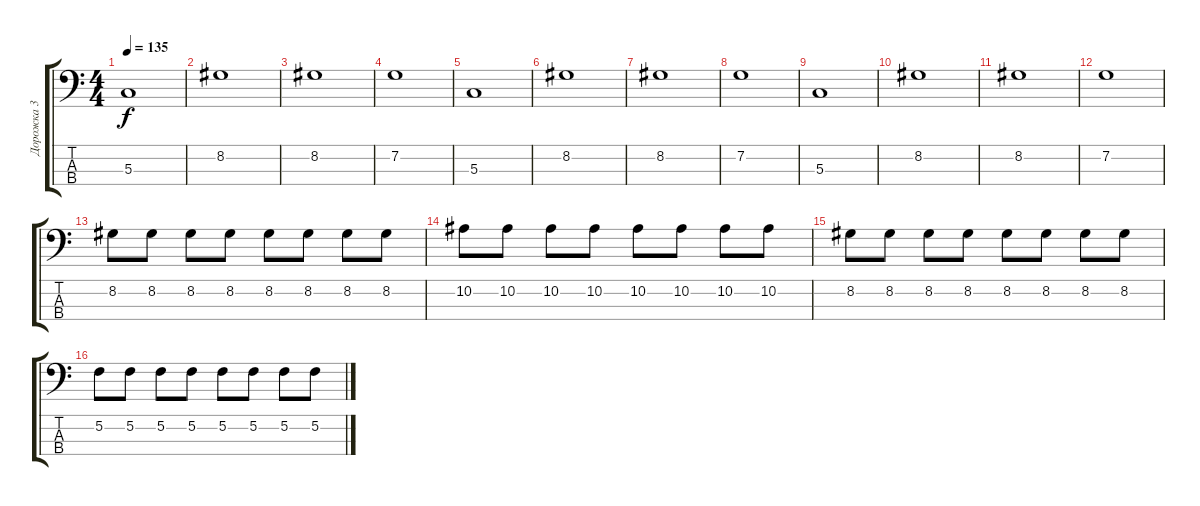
\track ("Дорожка 3" "Дорожка 3") {instrument electricbassfinger}
\staff {score tabs}
\tuning (F2 C2 G1 C1) {hide}
\ts (4 4)
\tempo 135
\clef f4
\ks c
5.3.1{dy f} |
8.2.1 |
8.2.1 |
7.2.1 |
5.3.1 |
8.2.1 |
8.2.1 |
7.2.1 |
5.3.1 |
8.2.1 |
8.2.1 |
7.2.1 |
8.2.8 8.2.8 8.2.8 8.2.8 8.2.8 8.2.8 8.2.8 8.2.8 |
10.2.8 10.2.8 10.2.8 10.2.8 10.2.8 10.2.8 10.2.8 10.2.8 |
8.2.8 8.2.8 8.2.8 8.2.8 8.2.8 8.2.8 8.2.8 8.2.8 |
5.2.8 5.2.8 5.2.8 5.2.8 5.2.8 5.2.8 5.2.8 5.2.8
